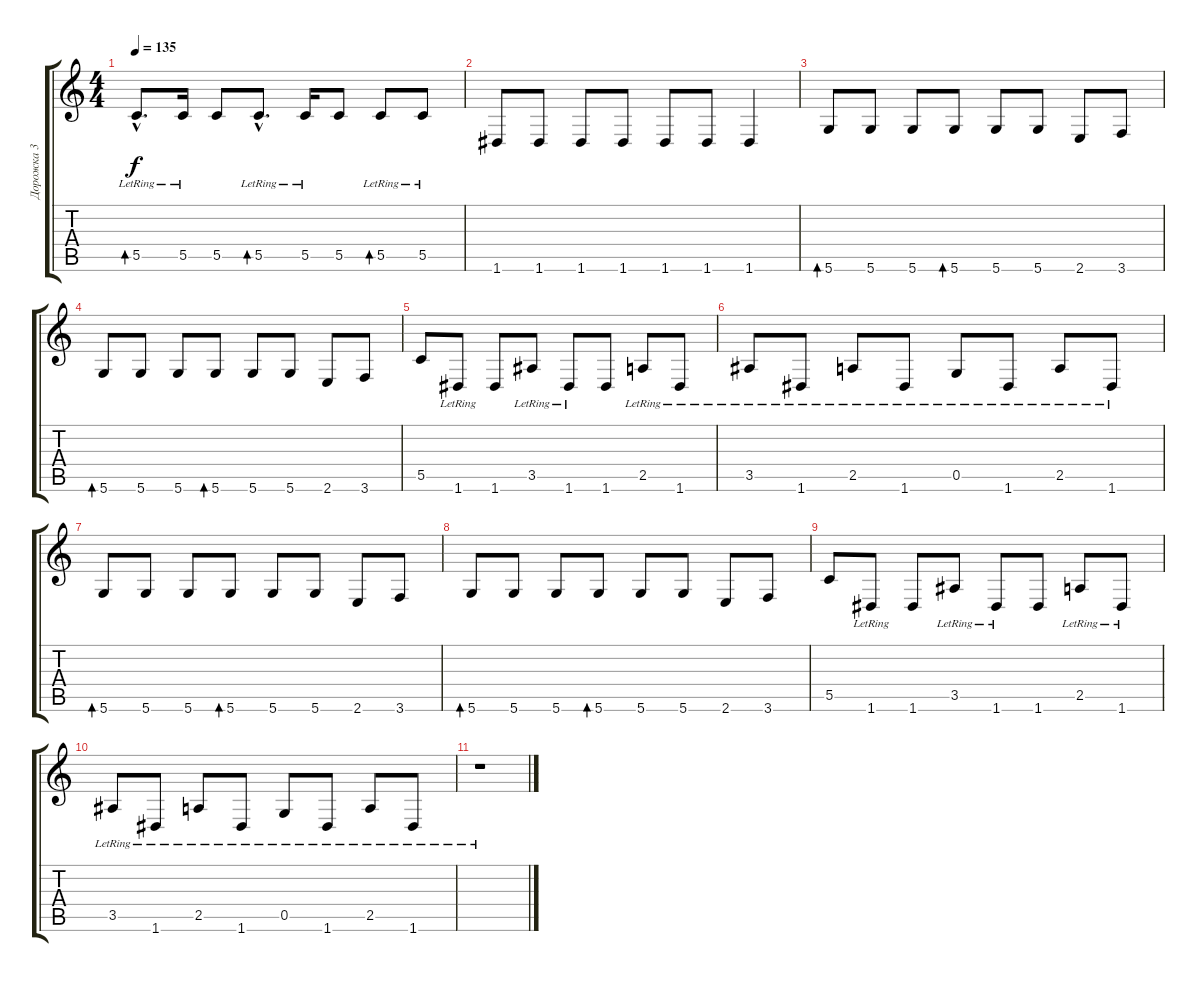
\track ("Дорожка 3" "Дорожка 3") {instrument acousticbass}
\staff {score tabs}
\tuning (D4 A3 F3 C3 G2 D2) {hide}
\ts (4 4)
\tempo 135
\clef g2
\ks c
5.5{hac lr}.8{d bd 60 dy f} 5.5{lr}.16 5.5.8 5.5{hac lr}.8{d bd 60} 5.5{lr}.16 5.5.8 5.5{lr}.8{bd 60} 5.5{lr}.8 |
1.6.8 1.6.8 1.6.8 1.6.8 1.6.8 1.6.8 1.6.4 |
5.6.8{bd 60} 5.6.8 5.6.8 5.6.8{bd 60} 5.6.8 5.6.8 2.6.8 3.6.8 |
5.6.8{bd 60} 5.6.8 5.6.8 5.6.8{bd 60} 5.6.8 5.6.8 2.6.8 3.6.8 |
5.5.8 1.6{lr}.8 1.6.8 3.5{lr}.8 1.6{lr}.8 1.6.8 2.5{lr}.8 1.6{lr}.8 |
3.5{lr}.8 1.6{lr}.8 2.5{lr}.8 1.6{lr}.8 0.5{lr}.8 1.6{lr}.8 2.5{lr}.8 1.6{lr}.8 |
5.6.8{bd 60} 5.6.8 5.6.8 5.6.8{bd 60} 5.6.8 5.6.8 2.6.8 3.6.8 |
5.6.8{bd 60} 5.6.8 5.6.8 5.6.8{bd 60} 5.6.8 5.6.8 2.6.8 3.6.8 |
5.5.8 1.6{lr}.8 1.6.8 3.5{lr}.8 1.6{lr}.8 1.6.8 2.5{lr}.8 1.6{lr}.8 |
3.5{lr}.8 1.6{lr}.8 2.5{lr}.8 1.6{lr}.8 0.5{lr}.8 1.6{lr}.8 2.5{lr}.8 1.6{lr}.8 |
r.1
